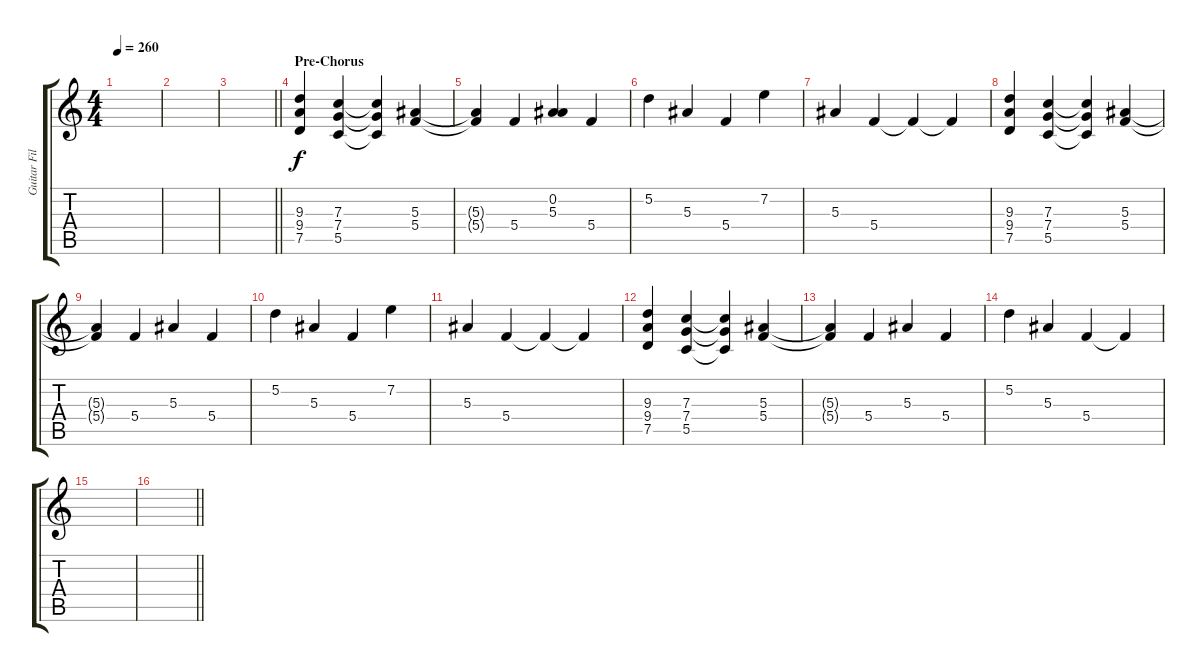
\track ("Guitar Fills" "Guitar Fil") {instrument distortionguitar}
\staff {score tabs}
\tuning (D4 A3 F3 C3 G2 D2) {hide}
\ts (4 4)
\tempo 260
\clef g2
\ks c
|
|
\barLineRight lightlight
|
\section ("" "Pre-Chorus")
(9.3 9.4 7.5).4 (7.3 7.4 5.5).4 (7.3{t} 7.4{t} 5.5{t}).4 (5.3 5.4).4 |
(5.3{t} 5.4{t}).4 5.4.4 (0.2 5.3).4 5.4.4 |
5.2.4 5.3.4 5.4.4 7.2.4 |
5.3.4 5.4.4 5.4{t}.4 5.4{t}.4 |
(9.3 9.4 7.5).4 (7.3 7.4 5.5).4 (7.3{t} 7.4{t} 5.5{t}).4 (5.3 5.4).4 |
(5.3{t} 5.4{t}).4 5.4.4 5.3.4 5.4.4 |
5.2.4 5.3.4 5.4.4 7.2.4 |
5.3.4 5.4.4 5.4{t}.4 5.4{t}.4 |
(9.3 9.4 7.5).4 (7.3 7.4 5.5).4 (7.3{t} 7.4{t} 5.5{t}).4 (5.3 5.4).4 |
(5.3{t} 5.4{t}).4 5.4.4 5.3.4 5.4.4 |
5.2.4 5.3.4 5.4.4 5.4{t}.4 |
|
\barLineRight lightlight
